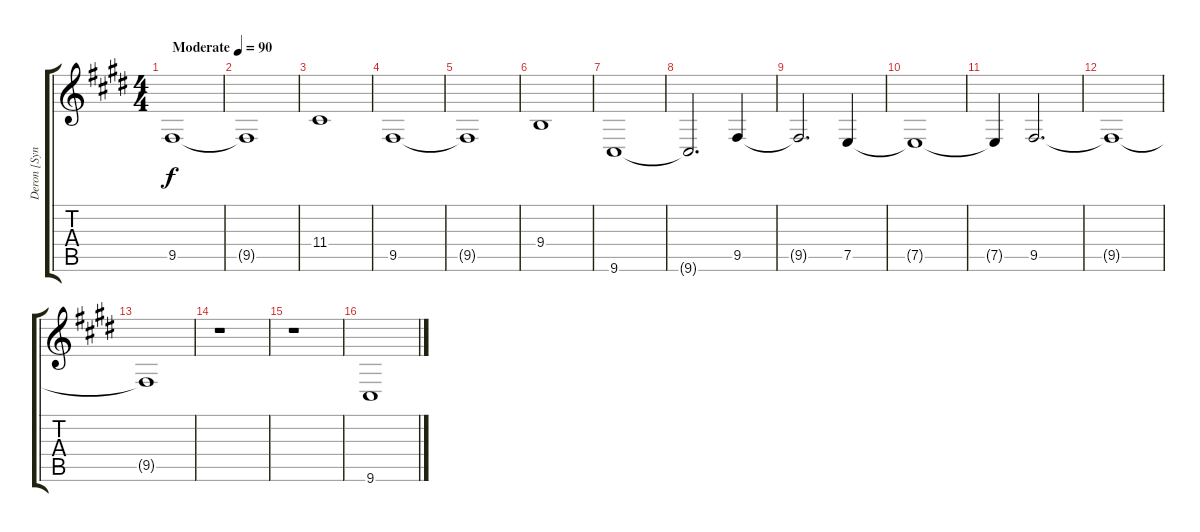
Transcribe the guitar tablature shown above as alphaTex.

\track ("Deron [Synth]" "Deron [Syn") {instrument synthstrings1}
\staff {score tabs}
\tuning (E4 B3 G3 D3 A2 E2) {hide}
\ts (4 4)
\tempo (90 "Moderate")
\clef g2
\ks e
9.5.1{dy f instrument synthstrings1} |
9.5{t}.1 |
11.4.1 |
9.5.1 |
9.5{t}.1 |
9.4.1 |
9.6.1 |
9.6{t}.2{d} 9.5.4 |
9.5{t}.2{d} 7.5.4 |
7.5{t}.1 |
7.5{t}.4 9.5.2{d} |
9.5{t}.1{volume 0} |
9.5{t}.1 |
r.1 |
r.1 |
9.6.1{volume 10}
